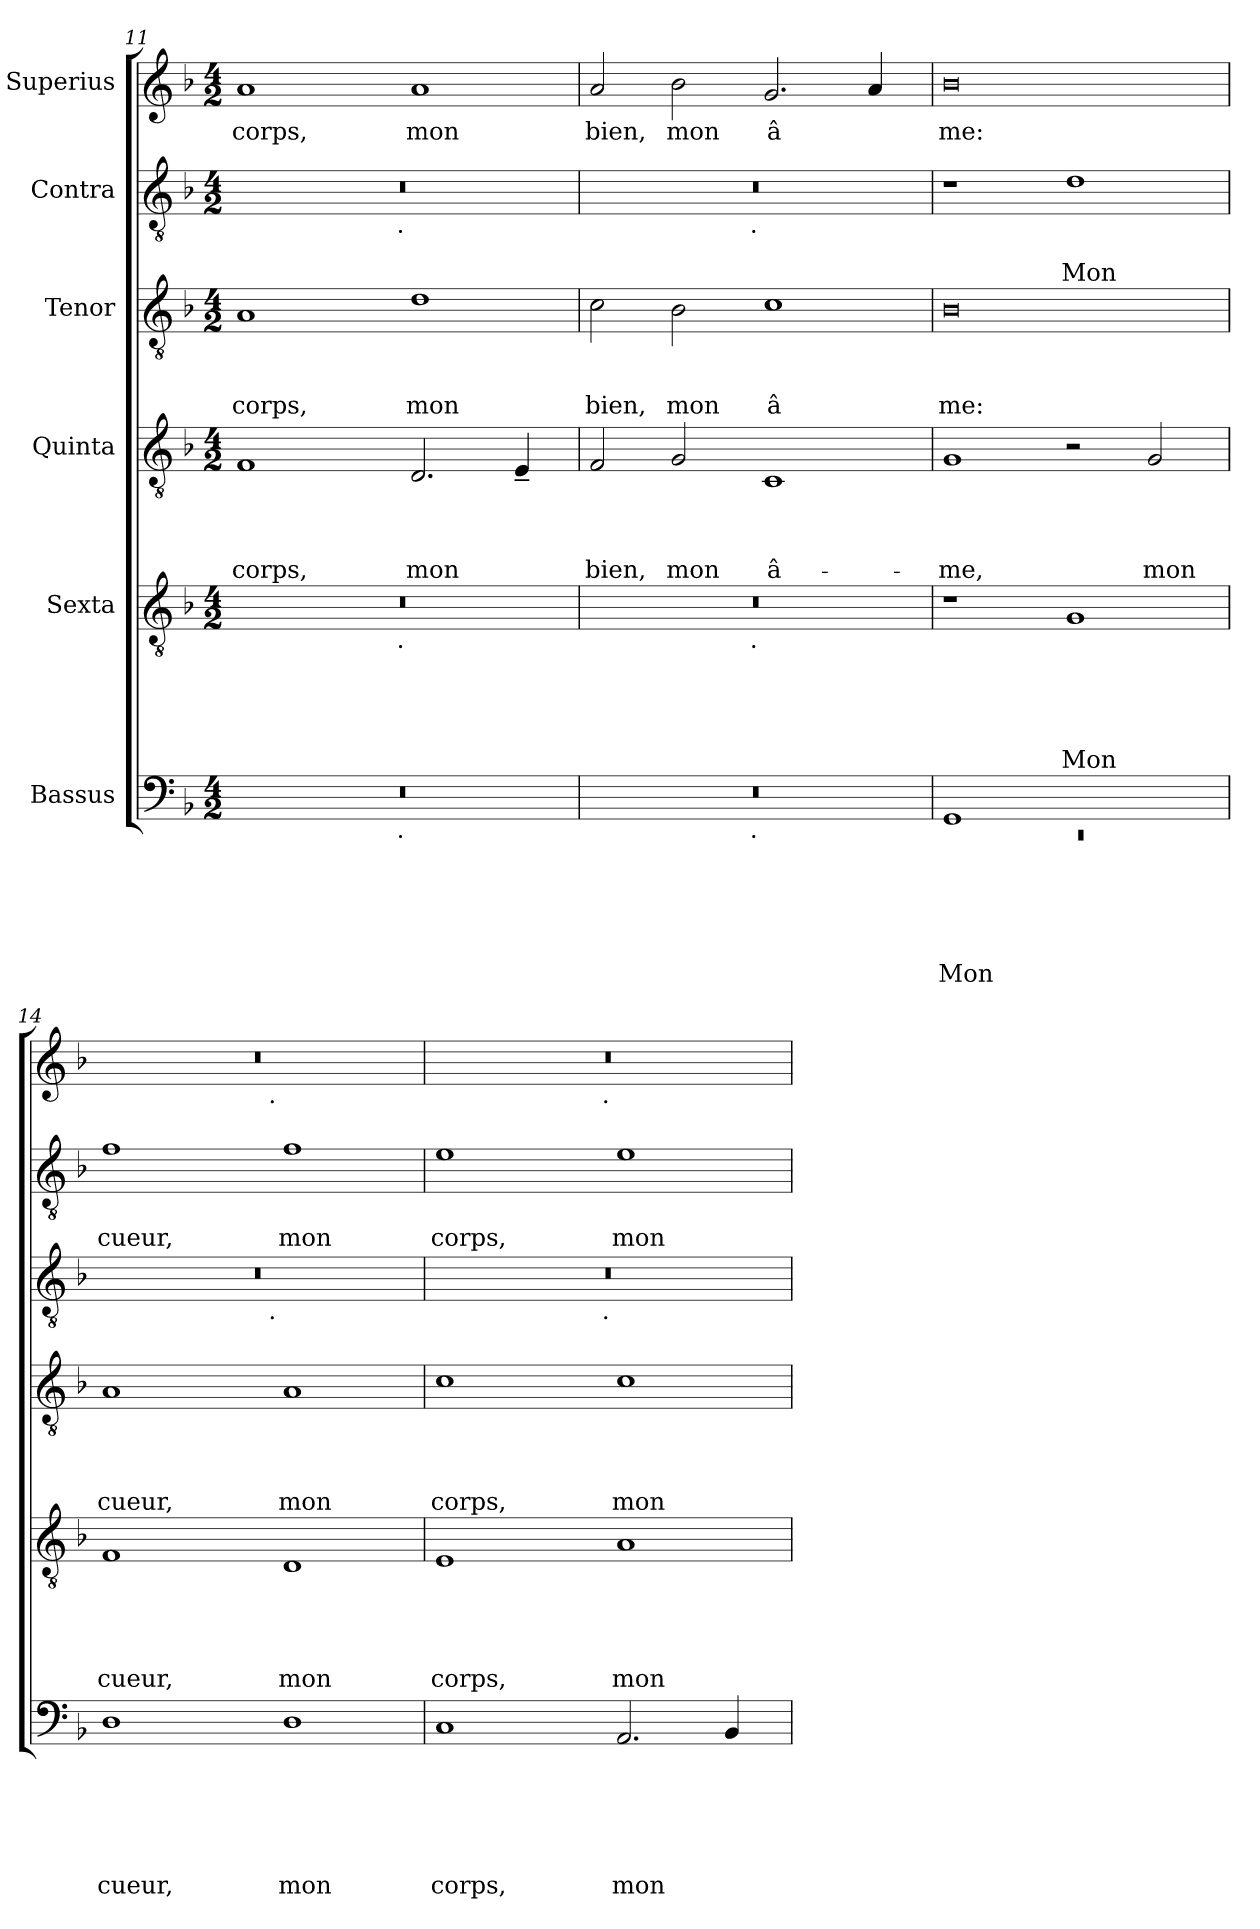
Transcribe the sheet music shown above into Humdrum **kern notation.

**kern	**text	**text	**text	**text	**text	**text	**kern	**text	**text	**text	**text	**text	**kern	**text	**text	**text	**text	**kern	**text	**text	**text	**kern	**text	**text	**kern	**text
*part6	*part6	*part6	*part6	*part6	*part6	*part6	*part5	*part5	*part5	*part5	*part5	*part5	*part4	*part4	*part4	*part4	*part4	*part3	*part3	*part3	*part3	*part2	*part2	*part2	*part1	*part1
*staff6	*staff6	*staff6	*staff6	*staff6	*staff6	*staff6	*staff5	*staff5	*staff5	*staff5	*staff5	*staff5	*staff4	*staff4	*staff4	*staff4	*staff4	*staff3	*staff3	*staff3	*staff3	*staff2	*staff2	*staff2	*staff1	*staff1
*I"Bassus	*	*	*	*	*	*	*I"Sexta	*	*	*	*	*	*I"Quinta	*	*	*	*	*I"Tenor	*	*	*	*I"Contra	*	*	*I"Superius	*
*clefF4	*	*	*	*	*	*	*clefGv2	*	*	*	*	*	*clefGv2	*	*	*	*	*clefGv2	*	*	*	*clefGv2	*	*	*clefG2	*
*k[b-]	*	*	*	*	*	*	*k[b-]	*	*	*	*	*	*k[b-]	*	*	*	*	*k[b-]	*	*	*	*k[b-]	*	*	*k[b-]	*
*F:	*	*	*	*	*	*	*F:	*	*	*	*	*	*F:	*	*	*	*	*F:	*	*	*	*F:	*	*	*F:	*
*M4/2	*	*	*	*	*	*	*M4/2	*	*	*	*	*	*M4/2	*	*	*	*	*M4/2	*	*	*	*M4/2	*	*	*M4/2	*
=11	=11	=11	=11	=11	=11	=11	=11	=11	=11	=11	=11	=11	=11	=11	=11	=11	=11	=11	=11	=11	=11	=11	=11	=11	=11	=11
!LO:TX:b:t=(orig. 2022-08-31 / ver. 2022-08-31) CC BY-NC 4.0	!	!	!	!	!	!	!	!	!	!	!	!	!	!	!	!	!	!	!	!	!	!	!	!	!	!
!	!	!	!	!	!	!	!	!	!	!	!	!	!	!	!	!	!LO:LY:b	!	!	!	!LO:LY:b	!	!	!	!	!LO:LY:b
*^	*	*	*	*	*	*	*^	*	*	*	*	*	*	*	*	*	*	*	*	*	*	*^	*	*	*	*
0r	2ryy	.	.	.	.	.	.	0r	2ryy	.	.	.	.	.	1F	.	.	.	corps,	1A	.	.	corps,	0r	2ryy	.	.	1a	corps,
.	4...ryy	.	.	.	.	.	.	.	4...ryy	.	.	.	.	.	.	.	.	.	.	.	.	.	.	.	4...ryy	.	.	.	.
!	!	!	!	!	!	!	!	!	!	!	!	!	!	!	!	!	!	!	!	!	!	!	!	!	!LO:TX:b:t=.	!	!	!	!
!	!	!	!	!	!	!	!	!	!LO:TX:b:t=.	!	!	!	!	!	!	!	!	!	!	!	!	!	!	!	!	!	!	!	!
!	!LO:TX:b:t=.	!	!	!	!	!	!	!	!	!	!	!	!	!	!	!	!	!	!	!	!	!	!	!	!	!	!	!	!
.	1ryy	.	.	.	.	.	.	.	1ryy	.	.	.	.	.	.	.	.	.	.	.	.	.	.	.	1ryy	.	.	.	.
!	!	!	!	!	!	!	!	!	!	!	!	!	!	!	!	!	!	!	!LO:LY:b	!	!	!	!LO:LY:b	!	!	!	!	!	!LO:LY:b
.	.	.	.	.	.	.	.	.	.	.	.	.	.	.	2.D/	.	.	.	mon	1d	.	.	mon	.	.	.	.	1a	mon
.	.	.	.	.	.	.	.	.	.	.	.	.	.	.	4E~</	.	.	.	.	.	.	.	.	.	.	.	.	.	.
.	32ryy	.	.	.	.	.	.	.	32ryy	.	.	.	.	.	.	.	.	.	.	.	.	.	.	.	32ryy	.	.	.	.
=12	=12	=12	=12	=12	=12	=12	=12	=12	=12	=12	=12	=12	=12	=12	=12	=12	=12	=12	=12	=12	=12	=12	=12	=12	=12	=12	=12	=12	=12
!	!	!	!	!	!	!	!	!	!	!	!	!	!	!	!	!	!	!	!LO:LY:b	!	!	!	!LO:LY:b	!	!	!	!	!	!LO:LY:b
0r	2ryy	.	.	.	.	.	.	0r	2ryy	.	.	.	.	.	2F/	.	.	.	bien,	2c\	.	.	bien,	0r	2ryy	.	.	2a/	bien,
!	!	!	!	!	!	!	!	!	!	!	!	!	!	!	!	!	!	!	!LO:LY:b	!	!	!	!LO:LY:b	!	!	!	!	!	!LO:LY:b
.	4...ryy	.	.	.	.	.	.	.	4...ryy	.	.	.	.	.	2G/	.	.	.	mon	2B-\	.	.	mon	.	4...ryy	.	.	2b-\	mon
!	!	!	!	!	!	!	!	!	!	!	!	!	!	!	!	!	!	!	!	!	!	!	!	!	!LO:TX:b:t=.	!	!	!	!
!	!	!	!	!	!	!	!	!	!LO:TX:b:t=.	!	!	!	!	!	!	!	!	!	!	!	!	!	!	!	!	!	!	!	!
!	!LO:TX:b:t=.	!	!	!	!	!	!	!	!	!	!	!	!	!	!	!	!	!	!	!	!	!	!	!	!	!	!	!	!
.	1ryy	.	.	.	.	.	.	.	1ryy	.	.	.	.	.	.	.	.	.	.	.	.	.	.	.	1ryy	.	.	.	.
!	!	!	!	!	!	!	!	!	!	!	!	!	!	!	!	!	!	!	!LO:LY:b	!	!	!	!LO:LY:b	!	!	!	!	!	!LO:LY:b
.	.	.	.	.	.	.	.	.	.	.	.	.	.	.	1C	.	.	.	â-	1c	.	.	â	.	.	.	.	2.g/	â
.	.	.	.	.	.	.	.	.	.	.	.	.	.	.	.	.	.	.	.	.	.	.	.	.	.	.	.	4a/	.
.	32ryy	.	.	.	.	.	.	.	32ryy	.	.	.	.	.	.	.	.	.	.	.	.	.	.	.	32ryy	.	.	.	.
=13	=13	=13	=13	=13	=13	=13	=13	=13	=13	=13	=13	=13	=13	=13	=13	=13	=13	=13	=13	=13	=13	=13	=13	=13	=13	=13	=13	=13	=13
!	!LO:N:vis=1	!	!	!	!	!	!LO:LY:b	!	!	!	!	!	!	!	!	!	!	!	!LO:LY:b	!	!	!	!LO:LY:b	!	!	!	!	!	!LO:LY:b
*	*^	*	*	*	*	*	*	*v	*v	*	*	*	*	*	*	*	*	*	*	*	*	*	*	*v	*v	*	*	*	*
0ryy	0rEE	1GG	.	.	.	.	.	Mon	1r	.	.	.	.	.	1G	.	.	.	-me,	0B-	.	.	me:	1r	.	.	0b-	me:
!	!	!	!	!	!	!	!	!	!	!	!	!	!	!LO:LY:b	!	!	!	!	!	!	!	!	!	!	!	!LO:LY:b	!	!
.	.	1ryy	.	.	.	.	.	.	1G	.	.	.	.	Mon	2r	.	.	.	.	.	.	.	.	1d	.	Mon	.	.
!	!	!	!	!	!	!	!	!	!	!	!	!	!	!	!	!	!	!	!LO:LY:b	!	!	!	!	!	!	!	!	!
.	.	.	.	.	.	.	.	.	.	.	.	.	.	.	2G/	.	.	.	mon	.	.	.	.	.	.	.	.	.
*v	*v	*v	*	*	*	*	*	*	*	*	*	*	*	*	*	*	*	*	*	*	*	*	*	*	*	*	*	*
=14	=14	=14	=14	=14	=14	=14	=14	=14	=14	=14	=14	=14	=14	=14	=14	=14	=14	=14	=14	=14	=14	=14	=14	=14	=14	=14
!	!	!	!	!	!	!LO:LY:b	!	!	!	!	!	!LO:LY:b	!	!	!	!	!LO:LY:b	!	!	!	!	!	!	!LO:LY:b	!	!
*	*	*	*	*	*	*	*	*	*	*	*	*	*	*	*	*	*	*^	*	*	*	*	*	*	*^	*
1D	.	.	.	.	.	cueur,	1F	.	.	.	.	cueur,	1A	.	.	.	cueur,	0r	2ryy	.	.	.	1f	.	cueur,	0r	2ryy	.
.	.	.	.	.	.	.	.	.	.	.	.	.	.	.	.	.	.	.	4...ryy	.	.	.	.	.	.	.	4...ryy	.
!	!	!	!	!	!	!	!	!	!	!	!	!	!	!	!	!	!	!	!	!	!	!	!	!	!	!	!LO:TX:b:t=.	!
!	!	!	!	!	!	!	!	!	!	!	!	!	!	!	!	!	!	!	!LO:TX:b:t=.	!	!	!	!	!	!	!	!	!
.	.	.	.	.	.	.	.	.	.	.	.	.	.	.	.	.	.	.	1ryy	.	.	.	.	.	.	.	1ryy	.
!	!	!	!	!	!	!LO:LY:b	!	!	!	!	!	!LO:LY:b	!	!	!	!	!LO:LY:b	!	!	!	!	!	!	!	!LO:LY:b	!	!	!
1D	.	.	.	.	.	mon	1D	.	.	.	.	mon	1A	.	.	.	mon	.	.	.	.	.	1f	.	mon	.	.	.
.	.	.	.	.	.	.	.	.	.	.	.	.	.	.	.	.	.	.	32ryy	.	.	.	.	.	.	.	32ryy	.
!!LO:PB:g=z	!!
=15	=15	=15	=15	=15	=15	=15	=15	=15	=15	=15	=15	=15	=15	=15	=15	=15	=15	=15	=15	=15	=15	=15	=15	=15	=15	=15	=15	=15
!	!	!	!	!	!	!LO:LY:b	!	!	!	!	!	!LO:LY:b	!	!	!	!	!LO:LY:b	!	!	!	!	!	!	!	!LO:LY:b	!	!	!
1C	.	.	.	.	.	corps,	1E	.	.	.	.	corps,	1c	.	.	.	corps,	0r	2ryy	.	.	.	1e	.	corps,	0r	2ryy	.
.	.	.	.	.	.	.	.	.	.	.	.	.	.	.	.	.	.	.	4...ryy	.	.	.	.	.	.	.	4...ryy	.
!	!	!	!	!	!	!	!	!	!	!	!	!	!	!	!	!	!	!	!	!	!	!	!	!	!	!	!LO:TX:b:t=.	!
!	!	!	!	!	!	!	!	!	!	!	!	!	!	!	!	!	!	!	!LO:TX:b:t=.	!	!	!	!	!	!	!	!	!
.	.	.	.	.	.	.	.	.	.	.	.	.	.	.	.	.	.	.	1ryy	.	.	.	.	.	.	.	1ryy	.
!	!	!	!	!	!	!LO:LY:b	!	!	!	!	!	!LO:LY:b	!	!	!	!	!LO:LY:b	!	!	!	!	!	!	!	!LO:LY:b	!	!	!
2.AA/	.	.	.	.	.	mon	1A	.	.	.	.	mon	1c	.	.	.	mon	.	.	.	.	.	1e	.	mon	.	.	.
4BB-/	.	.	.	.	.	.	.	.	.	.	.	.	.	.	.	.	.	.	.	.	.	.	.	.	.	.	.	.
.	.	.	.	.	.	.	.	.	.	.	.	.	.	.	.	.	.	.	32ryy	.	.	.	.	.	.	.	32ryy	.
*	*	*	*	*	*	*	*	*	*	*	*	*	*	*	*	*	*	*v	*v	*	*	*	*	*	*	*v	*v	*
=	=	=	=	=	=	=	=	=	=	=	=	=	=	=	=	=	=	=	=	=	=	=	=	=	=	=
*-	*-	*-	*-	*-	*-	*-	*-	*-	*-	*-	*-	*-	*-	*-	*-	*-	*-	*-	*-	*-	*-	*-	*-	*-	*-	*-
